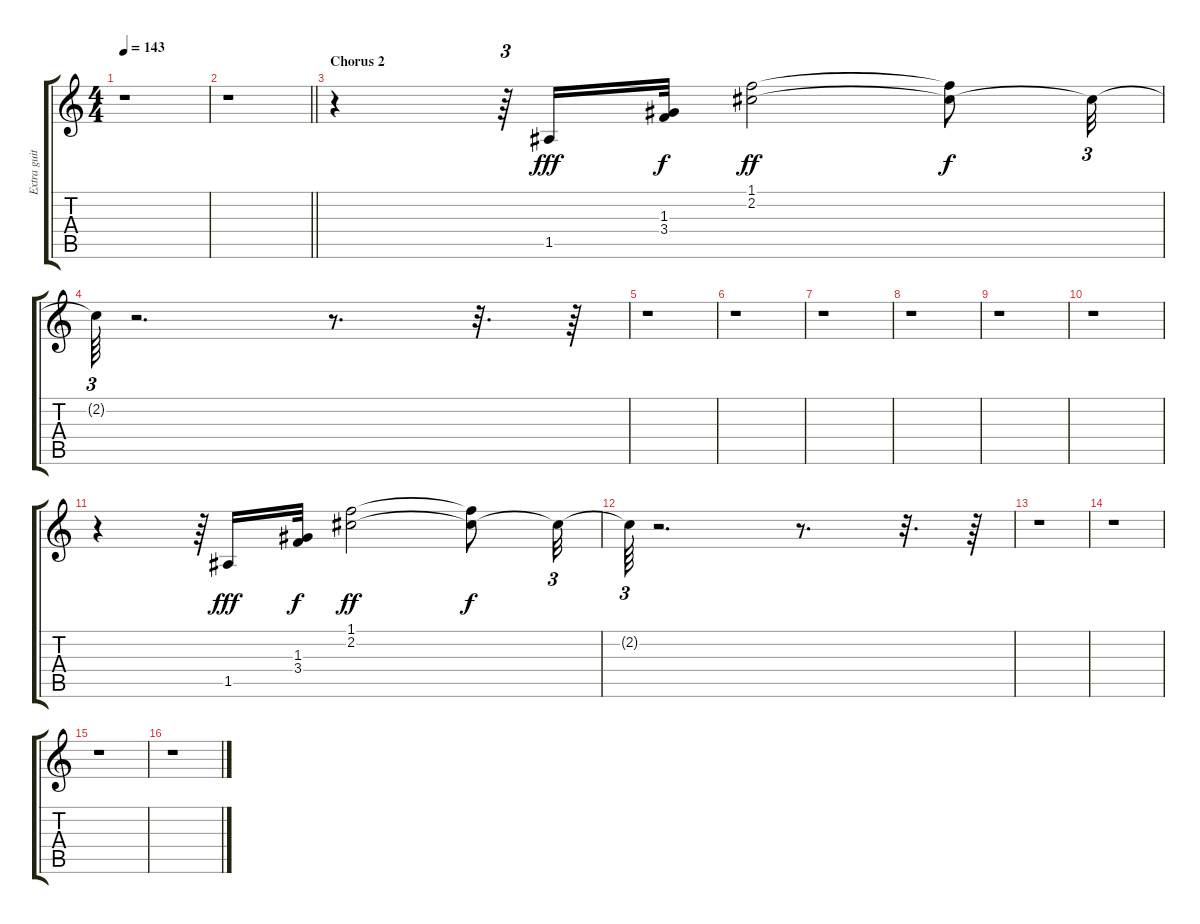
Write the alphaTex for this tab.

\track ("Extra guitar" "Extra guit") {instrument acousticguitarsteel}
\staff {score tabs}
\tuning (E4 B3 G3 D3 A2 E2) {hide}
\ts (4 4)
\tempo 143
\clef g2
\ks c
r.1{dy f} |
\barLineRight lightlight
r.1 |
\section ("" "Chorus 2")
r.4 r.64{tu (3 2)} 1.5.16{dy fff} (1.3 3.4).32{dy f} (1.1 2.2).2{dy ff} (1.1{t} 2.2{t}).8{dy f} 2.2{t}.32{tu (3 2)} |
2.2{t}.64{tu (3 2)} r.2{d} r.8{d} r.32{d} r.64 |
r.1 |
r.1 |
r.1 |
r.1 |
r.1 |
r.1 |
r.4 r.64{tu (3 2)} 1.5.16{dy fff} (1.3 3.4).32{dy f} (1.1 2.2).2{dy ff} (1.1{t} 2.2{t}).8{dy f} 2.2{t}.32{tu (3 2)} |
2.2{t}.64{tu (3 2)} r.2{d} r.8{d} r.32{d} r.64 |
r.1 |
r.1 |
r.1 |
r.1
